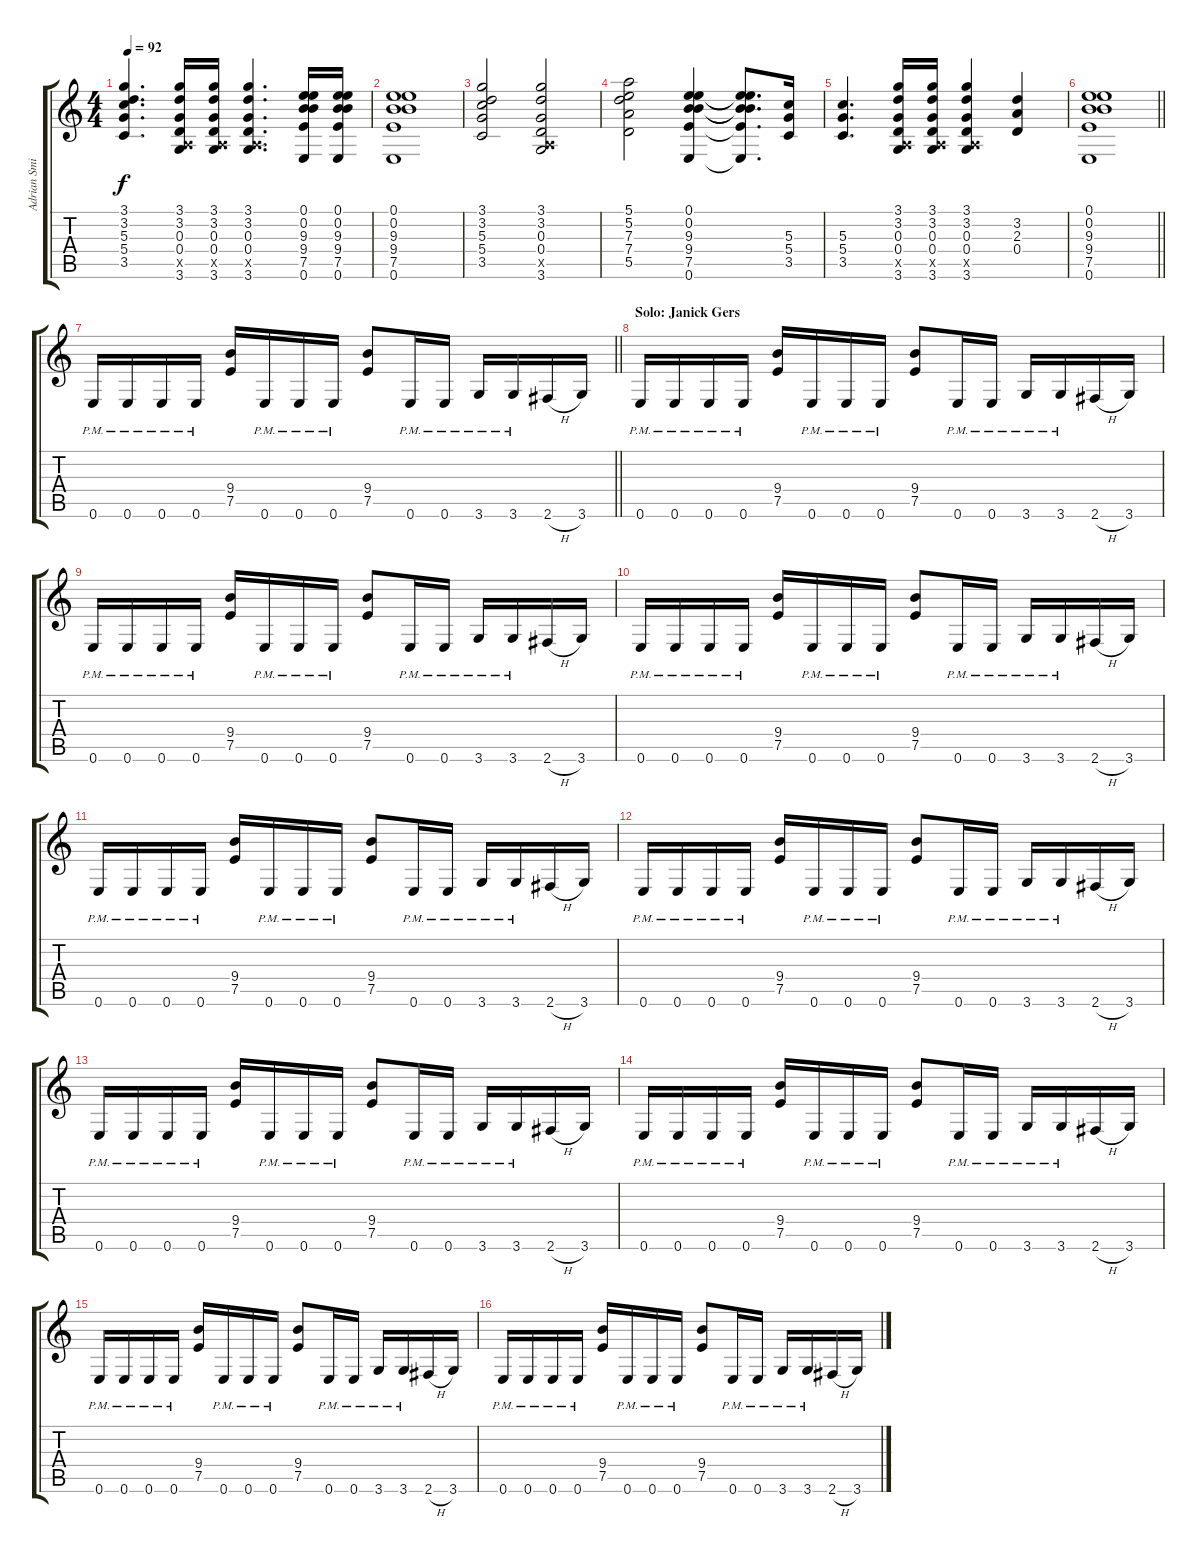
\track ("Adrian Smith" "Adrian Smi") {instrument overdrivenguitar}
\staff {score tabs}
\tuning (E4 B3 G3 D3 A2 E2) {hide}
\ts (4 4)
\tempo 92
\clef g2
\ks c
(3.1 3.2 5.3 5.4 3.5).4{d dy f} (3.1 3.2 0.3 0.4 0.5{x} 3.6).16 (3.1 3.2 0.3 0.4 0.5{x} 3.6).16 (3.1 3.2 0.3 0.4 0.5{x} 3.6).4{d} (0.1 0.2 9.3 9.4 7.5 0.6).16 (0.1 0.2 9.3 9.4 7.5 0.6).16 |
(0.1 0.2 9.3 9.4 7.5 0.6).1 |
(3.1 3.2 5.3 5.4 3.5).2 (3.1 3.2 0.3 0.4 0.5{x} 3.6).2 |
(5.1 5.2 7.3 7.4 5.5).2 (0.1 0.2 9.3 9.4 7.5 0.6).4 (0.1{t} 0.2{t} 9.3{t} 9.4{t} 7.5{t} 0.6{t}).8{d} (5.3 5.4 3.5).16 |
(5.3 5.4 3.5).4{d} (3.1 3.2 0.3 0.4 0.5{x} 3.6).16 (3.1 3.2 0.3 0.4 0.5{x} 3.6).16 (3.1 3.2 0.3 0.4 0.5{x} 3.6).4 (3.2 2.3 0.4).4 |
\barLineRight lightlight
(0.1 0.2 9.3 9.4 7.5 0.6).1 |
\barLineRight lightlight
0.6{pm}.16{instrument overdrivenguitar} 0.6{pm}.16 0.6{pm}.16 0.6{pm}.16 (9.4 7.5).16 0.6{pm}.16 0.6{pm}.16 0.6{pm}.16 (9.4 7.5).8 0.6{pm}.16 0.6{pm}.16 3.6{pm}.16 3.6{pm}.16 2.6{h}.16 3.6.16 |
\section ("" "Solo: Janick Gers")
0.6{pm}.16 0.6{pm}.16 0.6{pm}.16 0.6{pm}.16 (9.4 7.5).16 0.6{pm}.16 0.6{pm}.16 0.6{pm}.16 (9.4 7.5).8 0.6{pm}.16 0.6{pm}.16 3.6{pm}.16 3.6{pm}.16 2.6{h}.16 3.6.16 |
0.6{pm}.16 0.6{pm}.16 0.6{pm}.16 0.6{pm}.16 (9.4 7.5).16 0.6{pm}.16 0.6{pm}.16 0.6{pm}.16 (9.4 7.5).8 0.6{pm}.16 0.6{pm}.16 3.6{pm}.16 3.6{pm}.16 2.6{h}.16 3.6.16 |
0.6{pm}.16 0.6{pm}.16 0.6{pm}.16 0.6{pm}.16 (9.4 7.5).16 0.6{pm}.16 0.6{pm}.16 0.6{pm}.16 (9.4 7.5).8 0.6{pm}.16 0.6{pm}.16 3.6{pm}.16 3.6{pm}.16 2.6{h}.16 3.6.16 |
0.6{pm}.16 0.6{pm}.16 0.6{pm}.16 0.6{pm}.16 (9.4 7.5).16 0.6{pm}.16 0.6{pm}.16 0.6{pm}.16 (9.4 7.5).8 0.6{pm}.16 0.6{pm}.16 3.6{pm}.16 3.6{pm}.16 2.6{h}.16 3.6.16 |
0.6{pm}.16 0.6{pm}.16 0.6{pm}.16 0.6{pm}.16 (9.4 7.5).16 0.6{pm}.16 0.6{pm}.16 0.6{pm}.16 (9.4 7.5).8 0.6{pm}.16 0.6{pm}.16 3.6{pm}.16 3.6{pm}.16 2.6{h}.16 3.6.16 |
0.6{pm}.16 0.6{pm}.16 0.6{pm}.16 0.6{pm}.16 (9.4 7.5).16 0.6{pm}.16 0.6{pm}.16 0.6{pm}.16 (9.4 7.5).8 0.6{pm}.16 0.6{pm}.16 3.6{pm}.16 3.6{pm}.16 2.6{h}.16 3.6.16 |
0.6{pm}.16 0.6{pm}.16 0.6{pm}.16 0.6{pm}.16 (9.4 7.5).16 0.6{pm}.16 0.6{pm}.16 0.6{pm}.16 (9.4 7.5).8 0.6{pm}.16 0.6{pm}.16 3.6{pm}.16 3.6{pm}.16 2.6{h}.16 3.6.16 |
0.6{pm}.16 0.6{pm}.16 0.6{pm}.16 0.6{pm}.16 (9.4 7.5).16 0.6{pm}.16 0.6{pm}.16 0.6{pm}.16 (9.4 7.5).8 0.6{pm}.16 0.6{pm}.16 3.6{pm}.16 3.6{pm}.16 2.6{h}.16 3.6.16 |
0.6{pm}.16 0.6{pm}.16 0.6{pm}.16 0.6{pm}.16 (9.4 7.5).16 0.6{pm}.16 0.6{pm}.16 0.6{pm}.16 (9.4 7.5).8 0.6{pm}.16 0.6{pm}.16 3.6{pm}.16 3.6{pm}.16 2.6{h}.16 3.6.16
